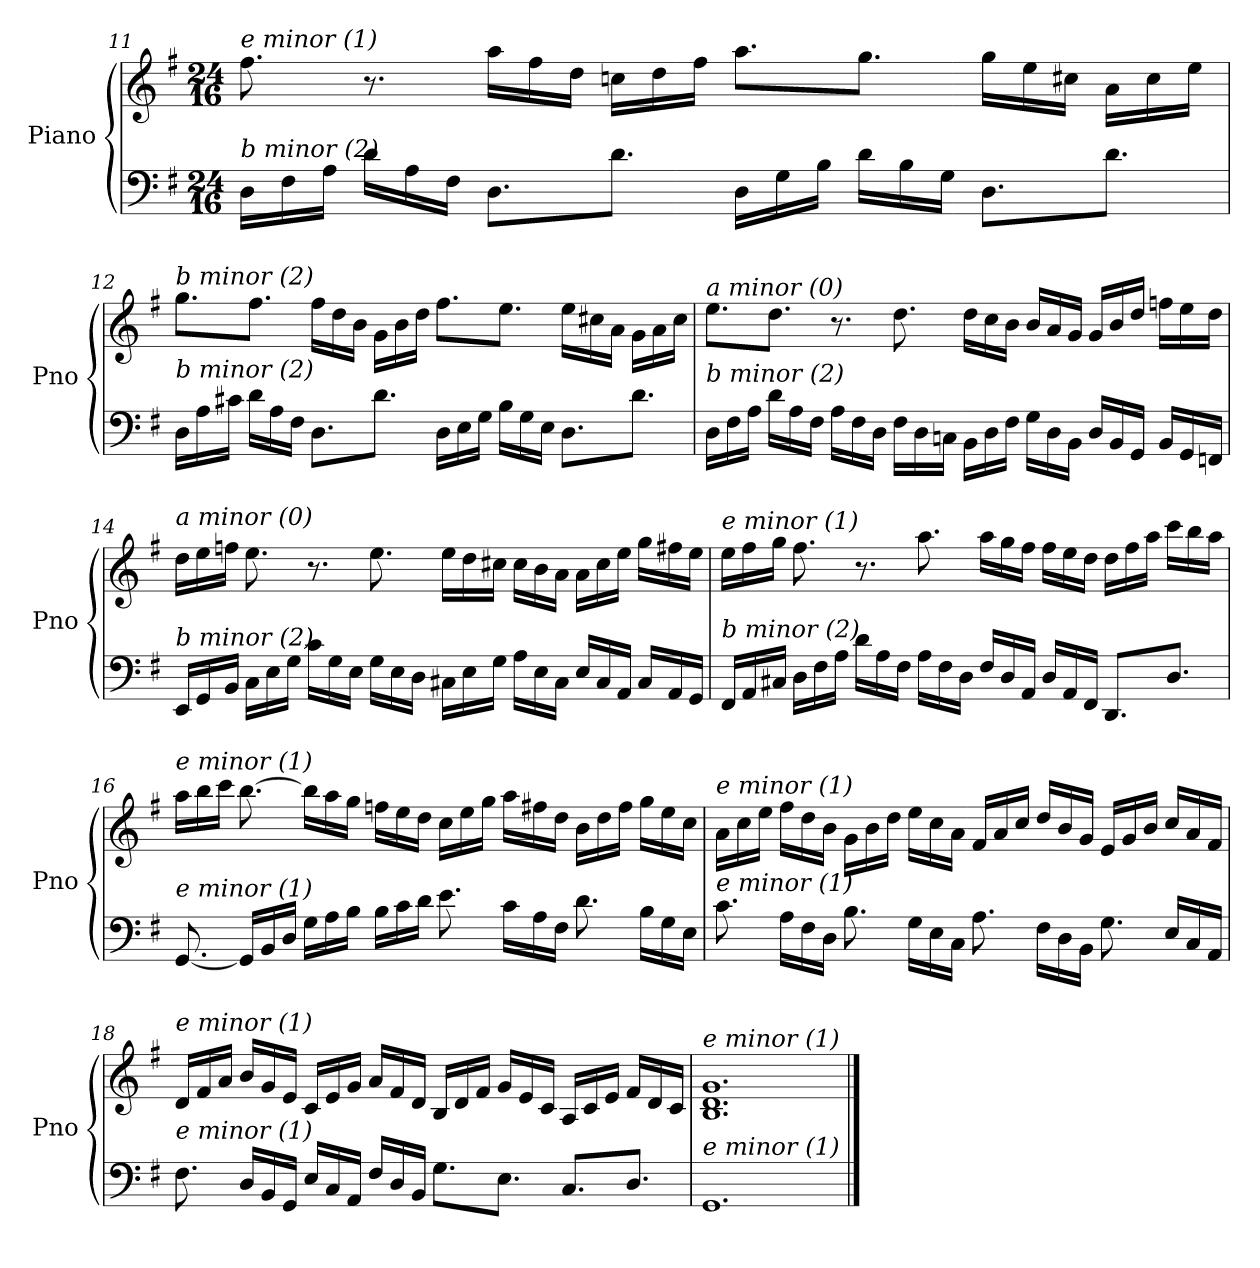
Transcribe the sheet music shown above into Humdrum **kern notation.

**kern	**kern
*part1	*part1
*staff2	*staff1
*I"Piano	*
*I'Pno	*
!!LO:PB:g=z
*clefF4	*clefG2
*k[f#]	*k[f#]
*G:	*G:
*M24/16	*M24/16
=11	=11
!	!LO:TX:i:t=e minor (1)
!LO:TX:i:t=b minor (2)	!
16D\LL	8.ff#\
16F#\	.
16A\JJ	.
16d\LL	8.r
16A\	.
16F#\JJ	.
8.D\L	16aa\LL
.	16ff#\
.	16dd\JJ
8.d\J	16ccn\LL
.	16dd\
.	16ff#\JJ
16D\LL	8.aa\L
16G\	.
16B\JJ	.
16d\LL	8.gg\J
16B\	.
16G\JJ	.
8.D\L	16gg\LL
.	16ee\
.	16cc#X\JJ
8.d\J	16a\LL
.	16cc#\
.	16ee\JJ
!!LO:LB:g=z
=12	=12
!	!LO:TX:i:t=b minor (2)
!LO:TX:i:t=b minor (2)	!
16D\LL	8.gg\L
16A\	.
16c#X\JJ	.
16d\LL	8.ff#\J
16A\	.
16F#\JJ	.
8.D\L	16ff#\LL
.	16dd\
.	16b\JJ
8.d\J	16g\LL
.	16b\
.	16dd\JJ
16D\LL	8.ff#\L
16E\	.
16G\JJ	.
16B\LL	8.ee\J
16G\	.
16E\JJ	.
8.D\L	16ee\LL
.	16cc#X\
.	16a\JJ
8.d\J	16g\LL
.	16a\
.	16cc#\JJ
!!LO:LB:g=z
=13	=13
!	!LO:TX:i:t=a minor (0)
!LO:TX:i:t=b minor (2)	!
16D\LL	8.ee\L
16F#\	.
16A\JJ	.
16d\LL	8.dd\J
16A\	.
16F#\JJ	.
16A\LL	8.r
16F#\	.
16D\JJ	.
16F#\LL	8.dd\
16D\	.
16Cn\JJ	.
16BB\LL	16dd\LL
16D\	16cc\
16F#\JJ	16b\JJ
16G\LL	16b/LL
16D\	16a/
16BB\JJ	16g/JJ
16D/LL	16g/LL
16BB/	16b/
16GG/JJ	16dd/JJ
16BB/LL	16ffn\LL
16GG/	16ee\
16FFn/JJ	16dd\JJ
!!LO:LB:g=z
=14	=14
!	!LO:TX:i:t=a minor (0)
!LO:TX:i:t=b minor (2)	!
16EE/LL	16dd\LL
16GG/	16ee\
16BB/JJ	16ffn\JJ
16C\LL	8.ee\
16E\	.
16G\JJ	.
16c\LL	8.r
16G\	.
16E\JJ	.
16G\LL	8.ee\
16E\	.
16D\JJ	.
16C#X\LL	16ee\LL
16E\	16dd\
16G\JJ	16cc#X\JJ
16A\LL	16cc#\LL
16E\	16b\
16C#\JJ	16a\JJ
16E/LL	16a\LL
16C#/	16cc#\
16AA/JJ	16ee\JJ
16C#/LL	16gg\LL
16AA/	16ff#X\
16GG/JJ	16ee\JJ
!!LO:LB:g=z
=15	=15
!	!LO:TX:i:t=e minor (1)
!LO:TX:i:t=b minor (2)	!
16FF#/LL	16ee\LL
16AA/	16ff#\
16C#X/JJ	16gg\JJ
16D\LL	8.ff#\
16F#\	.
16A\JJ	.
16d\LL	8.r
16A\	.
16F#\JJ	.
16A\LL	8.aa\
16F#\	.
16D\JJ	.
16F#/LL	16aa\LL
16D/	16gg\
16AA/JJ	16ff#\JJ
16D/LL	16ff#\LL
16AA/	16ee\
16FF#/JJ	16dd\JJ
8.DD/L	16dd\LL
.	16ff#\
.	16aa\JJ
8.D/J	16ccc\LL
.	16bb\
.	16aa\JJ
!!LO:PB:g=z
=16	=16
!	!LO:TX:i:t=e minor (1)
!LO:TX:i:t=e minor (1)	!
[8.GG/	16aa\LL
.	16bb\
.	16ccc\JJ
16GG/LL]	[8.bb\
16BB/	.
16D/JJ	.
16G\LL	16bb\LL]
16A\	16aa\
16B\JJ	16gg\JJ
16B\LL	16ffn\LL
16c\	16ee\
16d\JJ	16dd\JJ
8.e\	16cc\LL
.	16ee\
.	16gg\JJ
16c\LL	16aa\LL
16A\	16ff#X\
16F#\JJ	16dd\JJ
8.d\	16b\LL
.	16dd\
.	16ff#\JJ
16B\LL	16gg\LL
16G\	16ee\
16E\JJ	16cc\JJ
!!LO:PB:g=z
=17	=17
!	!LO:TX:i:t=e minor (1)
!LO:TX:i:t=e minor (1)	!
8.c\	16a\LL
.	16cc\
.	16ee\JJ
16A\LL	16ff#\LL
16F#\	16dd\
16D\JJ	16b\JJ
8.B\	16g\LL
.	16b\
.	16dd\JJ
16G\LL	16ee\LL
16E\	16cc\
16C\JJ	16a\JJ
8.A\	16f#/LL
.	16a/
.	16cc/JJ
16F#\LL	16dd/LL
16D\	16b/
16BB\JJ	16g/JJ
8.G\	16e/LL
.	16g/
.	16b/JJ
16E/LL	16cc/LL
16C/	16a/
16AA/JJ	16f#/JJ
!!LO:LB:g=z
=18	=18
!	!LO:TX:i:t=e minor (1)
!LO:TX:i:t=e minor (1)	!
8.F#\	16d/LL
.	16f#/
.	16a/JJ
16D/LL	16b/LL
16BB/	16g/
16GG/JJ	16e/JJ
16E/LL	16c/LL
16C/	16e/
16AA/JJ	16g/JJ
16F#/LL	16a/LL
16D/	16f#/
16BB/JJ	16d/JJ
8.G\L	16B/LL
.	16d/
.	16f#/JJ
8.E\J	16g/LL
.	16e/
.	16c/JJ
8.C/L	16A/LL
.	16c/
.	16e/JJ
8.D/J	16f#/LL
.	16d/
.	16c/JJ
=19	=19
!	!LO:TX:i:t=e minor (1)
!LO:TX:i:t=e minor (1)	!
1.GG	1.B 1.d 1.g
==	==
*-	*-
